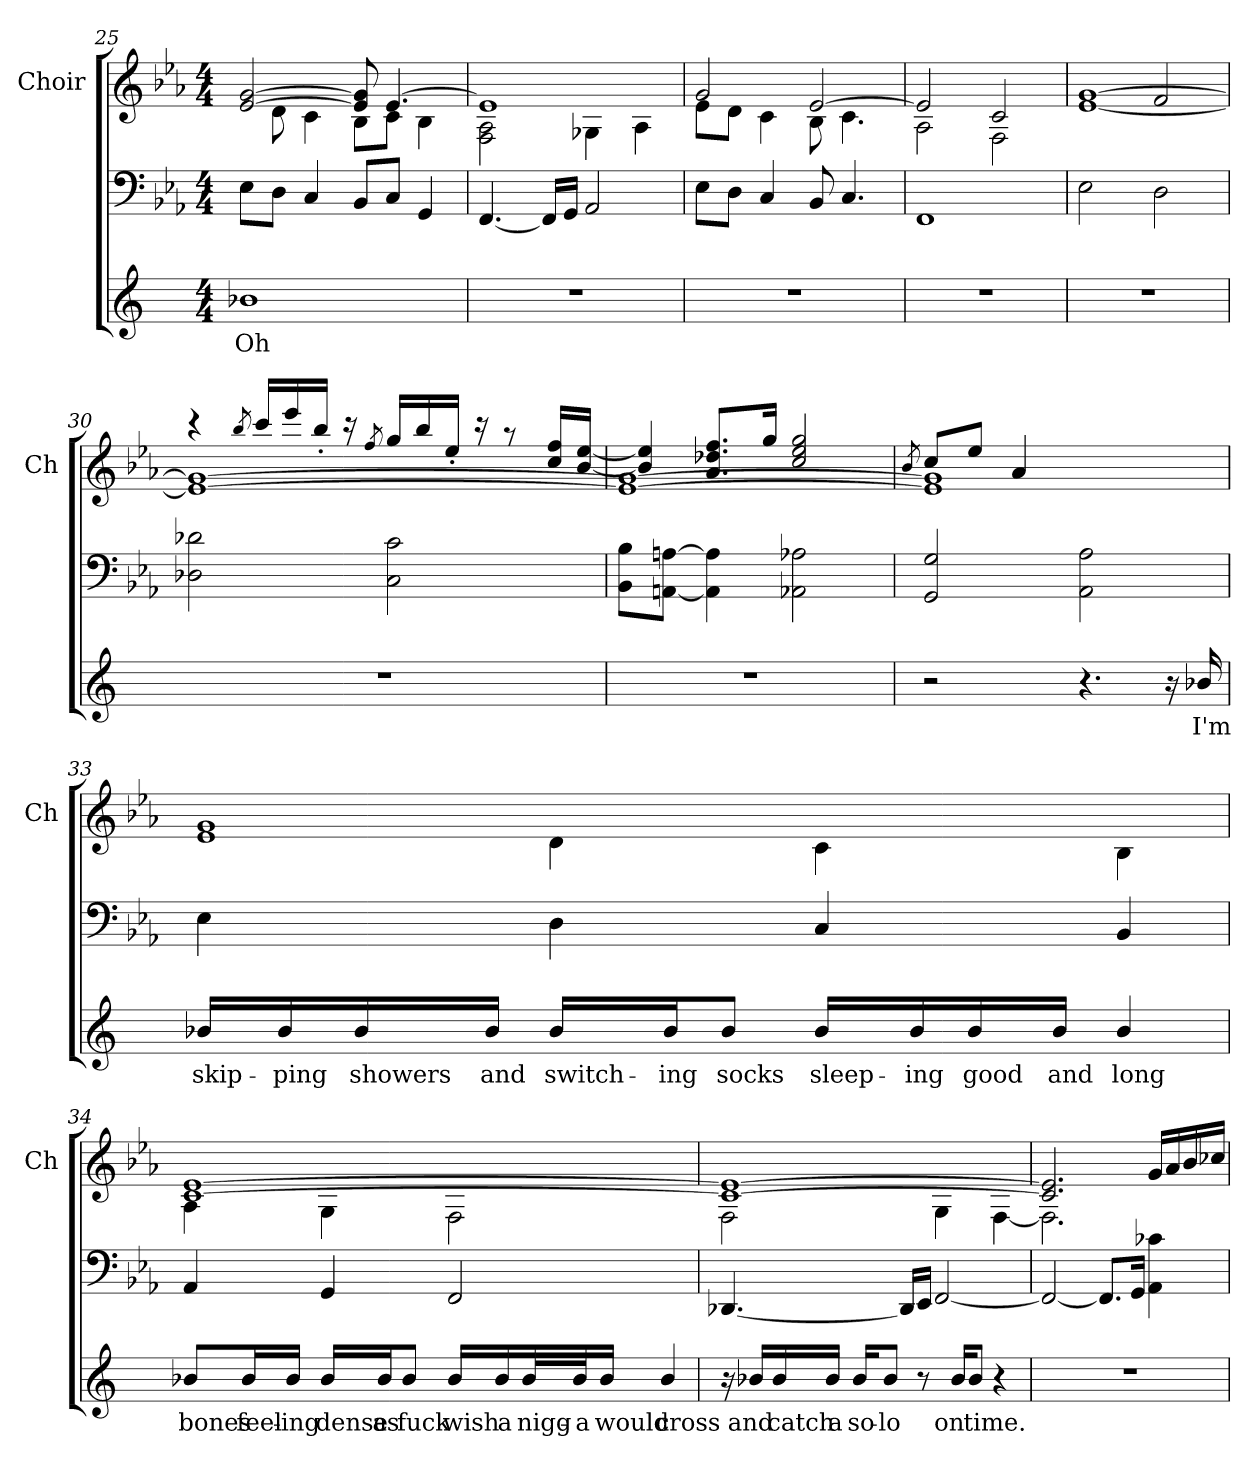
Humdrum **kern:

**kern	**text	**kern	**kern
*part2	*part2	*part2	*part1
*staff3	*staff3	*staff2	*staff1
*	*	*	*I"Choir
*	*	*	*I'Ch
*clefG2	*	*clefF4	*clefG2
*k[]	*	*k[b-e-a-]	*k[b-e-a-]
*M4/4	*	*M4/4	*M4/4
=25	=25	=25	=25
*	*	*	*^
1b-X	Oh	8E-\L	[2e-/ [2g/	8ryy
.	.	8D\J	.	8d\
.	.	4C/	.	4c\
.	.	8BB-/L	8e-]/ 8g]/	8B-\L
.	.	8C/J	[4.e-/	8c\J
.	.	4GG/	.	4B-\
=26	=26	=26	=26	=26
1r	.	[4.FF/	1e-]	2F\ 2A-\
.	.	16FF/LL]	.	.
.	.	16GG/JJ	.	.
.	.	2AA-/	.	4G-X\
.	.	.	.	4A-\
!!LO:LB:g=z	!!
=27	=27	=27	=27	=27
1r	.	8E-\L	2g/	8e-\L
.	.	8D\J	.	8d\J
.	.	4C/	.	4c\
.	.	8BB-/	[2e-/	8B-\
.	.	4.C/	.	4.c\
=28	=28	=28	=28	=28
1r	.	1FF	2e-/]	2A-\
.	.	.	2c/	2F\
=29	=29	=29	=29	=29
1r	.	2E-\	[1e- [1g	2ryy
.	.	2D\	.	2f/
=30	=30	=30	=30	=30
1r	.	2D-X\ 2d-X\	1e-_ 1g_	4rccc
.	.	.	.	8qbb-/
.	.	.	.	16ccc/LL
.	.	.	.	16eee-/
.	.	.	.	16bb-'/JJ
.	.	.	.	16rccc
.	.	.	.	8qff/
.	.	2C\ 2c\	.	16gg/LL
.	.	.	.	16bb-/
.	.	.	.	16ee-'/JJ
.	.	.	.	16rccc
.	.	.	.	8raa
.	.	.	.	16cc/ 16ff/LL
.	.	.	.	[16b-/ [16ee-/JJ
=31	=31	=31	=31	=31
1r	.	8BB-\ 8B-\L	1e-_ 1g_	4b-]/ 4ee-]/
.	.	[8AAn\ [8An\J	.	.
.	.	4AA]\ 4A]\	.	8.a-/ 8.dd-X/ 8.ff/L
.	.	.	.	16gg/Jk
.	.	2AA-X\ 2A-X\	.	2cc/ 2ee-/ 2gg/
!!LO:PB:g=z	!!
=32	=32	=32	=32	=32
.	.	.	.	8qb-/
2r	.	2GG/ 2G/	1e-] 1g]	8cc/L
.	.	.	.	8ee-/J
.	.	.	.	4a-/
4.r	.	2AA-\ 2A-\	.	2ryy
16r	.	.	.	.
16b-X/	I'm	.	.	.
=33	=33	=33	=33	=33
16b-X/LL	skip-	4E-\	1e- 1g	4ryy
16b-/	-ping	.	.	.
16b-/	showers	.	.	.
16b-/JJ	and	.	.	.
16b-/LL	switch-	4D\	.	4d\
16b-/J	-ing	.	.	.
8b-/J	socks	.	.	.
16b-/LL	sleep-	4C/	.	4c\
16b-/	-ing	.	.	.
16b-/	good	.	.	.
16b-/JJ	and	.	.	.
4b-/	long	4BB-/	.	4B-\
!!LO:LB:g=z	!!
=34	=34	=34	=34	=34
8b-X/L	bones	4AA-/	[1c [1e-	4A-\
16b-/L	feel-	.	.	.
16b-/JJ	-ing	.	.	.
16b-/LL	dense	4GG/	.	4G\
16b-/J	as	.	.	.
8b-/J	fuck	.	.	.
16b-/LL	wish	2FF/	.	2F\
16b-/	a	.	.	.
32b-/L	nigg-	.	.	.
32b-/J	-a	.	.	.
16b-/JJ	would	.	.	.
4b-/	cross	.	.	.
=35	=35	=35	=35	=35
16r	.	[4.DD-X/	1c_ 1e-_	2F\
16b-X/LL	and	.	.	.
16b-/	catch	.	.	.
16b-/JJ	a	.	.	.
16b-/KL	so-	.	.	.
8b-/J	-lo	.	.	.
.	.	16DD-/LL]	.	.
8r	.	16EE-/JJ	.	.
.	.	[2FF/	.	4G\
16b-/KL	on	.	.	.
8b-/J	time.	.	.	.
4r	.	.	.	[4F\
!!LO:LB:g=z	!!
=36	=36	=36	=36	=36
1r	.	2FF/_	2.c]/ 2.e-]/	2.F\]
.	.	8.FF/L]	.	.
.	.	16GG/Jk	.	.
.	.	4AA-\ 4c-X\	16g/LL	4ryy
.	.	.	16a-/	.
.	.	.	16b-/	.
.	.	.	16cc-X/JJ	.
*	*	*	*v	*v
=	=	=	=
*-	*-	*-	*-
